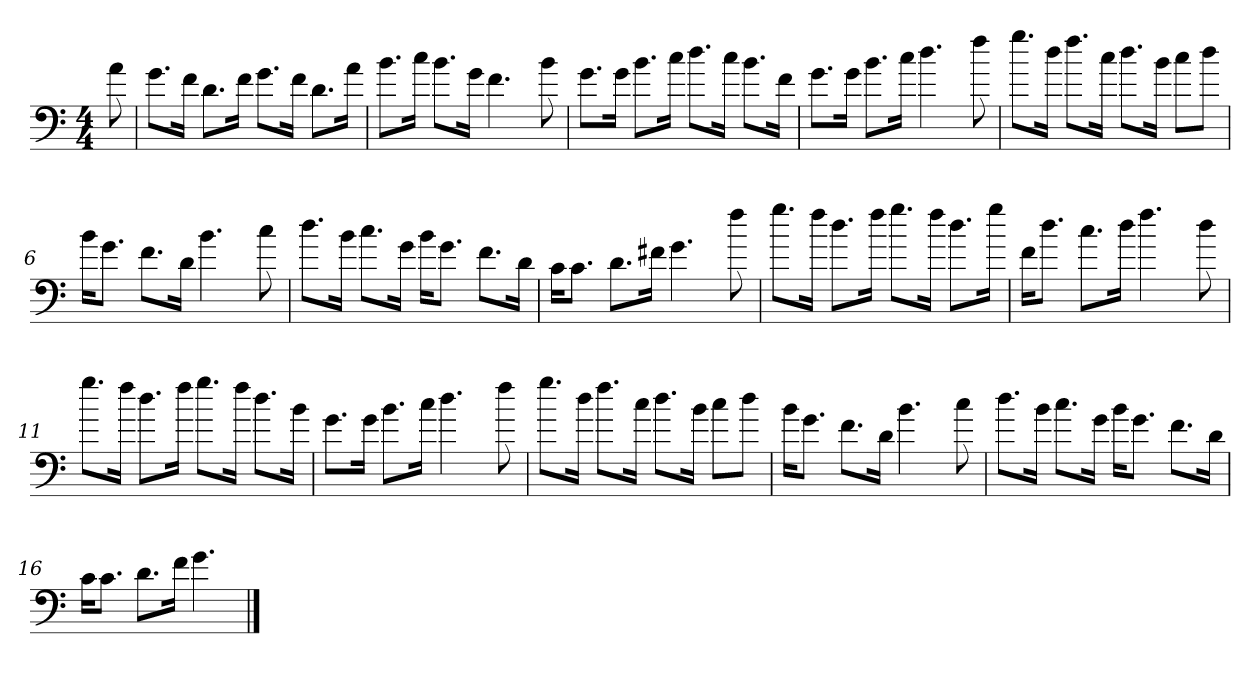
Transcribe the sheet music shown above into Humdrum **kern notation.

**kern
*part1
*staff1
*clefF4
*k[]
*M4/4
=
8a
=1
8.g\L
16f\Jk
8.d\L
16f\Jk
8.g\L
16f\Jk
8.d\L
16a\Jk
=2
8.b\L
16cc\Jk
8.b\L
16g\Jk
4.f
8b
=3
8.g\L
16g\Jk
8.b\L
16cc\Jk
8.dd\L
16cc\Jk
8.b\L
16f\Jk
=4
8.g\L
16g\Jk
8.b\L
16cc\Jk
4.dd
8ff
=5
8.gg\L
16dd\Jk
8.ff\L
16cc\Jk
8.dd\L
16b\Jk
8cc\L
8dd\J
=6
16b\KL
8.g\J
8.f\L
16d\Jk
4.b
8cc
=7
8.dd\L
16b\Jk
8.cc\L
16g\Jk
16b\KL
8.g\J
8.f\L
16d\Jk
=8
16c\KL
8.c\J
8.d\L
16f#X\Jk
4.g
8ff
=9
8.gg\L
16ff\Jk
8.dd\L
16ff\Jk
8.gg\L
16ff\Jk
8.dd\L
16gg\Jk
=10
16f\KL
8.dd\J
8.cc\L
16dd\Jk
4.ff
8dd
=11
8.gg\L
16ff\Jk
8.dd\L
16ff\Jk
8.gg\L
16ff\Jk
8.dd\L
16b\Jk
=12
8.g\L
16g\Jk
8.b\L
16cc\Jk
4.dd
8ff
=13
8.gg\L
16dd\Jk
8.ff\L
16cc\Jk
8.dd\L
16b\Jk
8cc\L
8dd\J
=14
16b\KL
8.g\J
8.f\L
16d\Jk
4.b
8cc
=15
8.dd\L
16b\Jk
8.cc\L
16g\Jk
16b\KL
8.g\J
8.f\L
16d\Jk
=16
16c\KL
8.c\J
8.d\L
16f\Jk
4.g
==
*-
